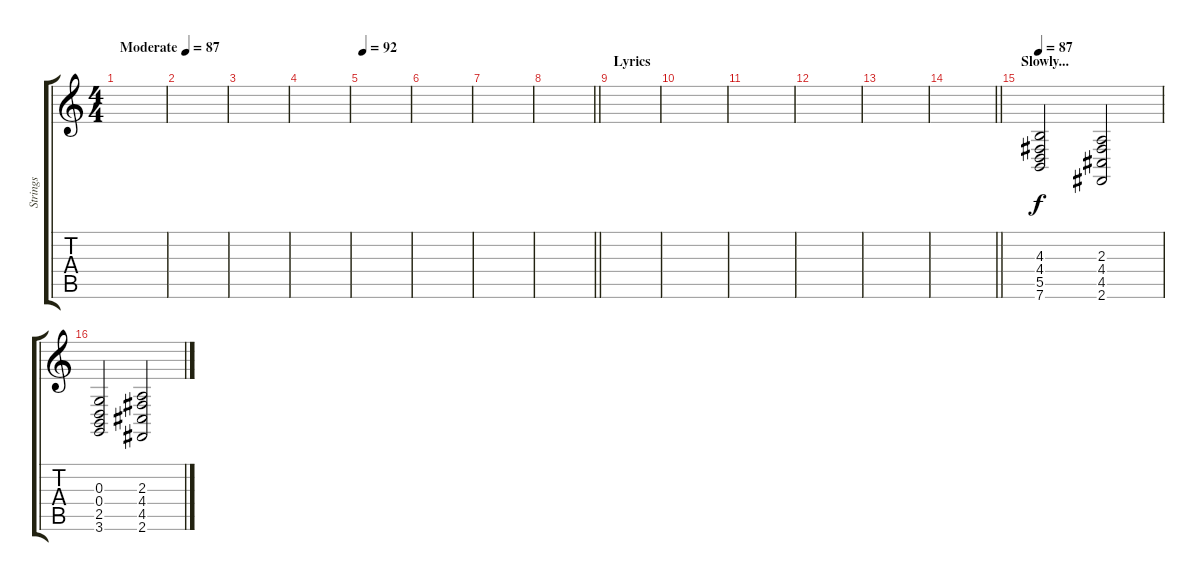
\track ("Strings" "Strings") {instrument stringensemble1}
\staff {score tabs}
\tuning (E4 B3 G3 D3 A2 E2) {hide}
\ts (4 4)
\tempo (87 "Moderate")
\tempo 75
\tempo (87 "Moderate")
\clef g2
\ks c
|
|
|
|
\tempo 92
|
|
|
\barLineRight lightlight
|
\section ("" "Lyrics")
|
|
|
|
|
\barLineRight lightlight
|
\section ("" "Slowly...")
\tempo 87
(4.3 4.4 5.5 7.6).2 (2.3 4.4 4.5 2.6).2 |
(0.3 0.4 2.5 3.6).2 (2.3 4.4 4.5 2.6).2
